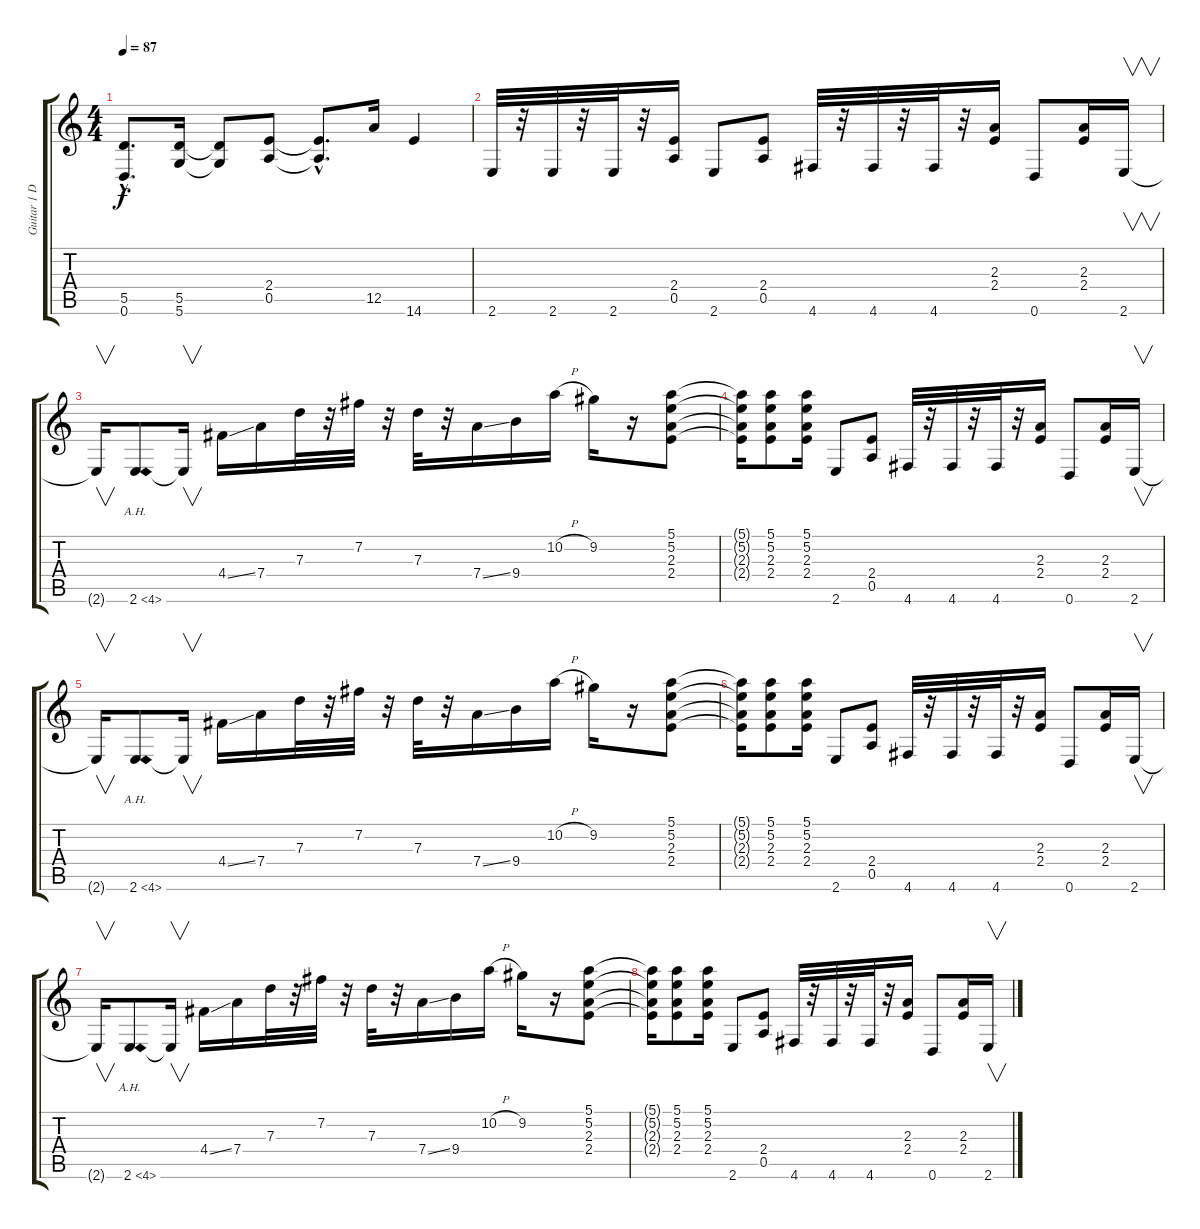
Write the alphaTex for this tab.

\track ("Guitar 1 Doubled" "Guitar 1 D") {instrument distortionguitar}
\staff {score tabs}
\tuning (E4 B3 G3 D3 A2 D2) {hide}
\ts (4 4)
\tempo 87
\clef g2
\ks c
(5.5{hac} 0.6{hac}).8{d dy f} (5.5 5.6).16 (5.5{t} 5.6{t}).8 (2.4 0.5).8 (2.4{hac t} 0.5{hac t}).8{d} 12.5.16 14.6.4 |
2.6.32 r.32 2.6.32 r.32 2.6.32 r.32 (2.4 0.5).16 2.6.8 (2.4 0.5).8 4.6.32 r.32 4.6.32 r.32 4.6.32 r.32 (2.3 2.4).16 0.6.8 (2.3 2.4).16 2.6.16{v} |
2.6{t}.16{v} 2.6{ah 2}.8 2.6{t}.16{v} 4.4{ss}.16 7.4.16 7.3.32 r.32 7.2.32 r.32 7.3.32 r.32 7.4{ss}.16 9.4.16 10.2{h}.16 9.2.16 r.16 (5.1 5.2 2.3 2.4).8 |
(5.1{t} 5.2{t} 2.3{t} 2.4{t}).16 (5.1 5.2 2.3 2.4).8 (5.1 5.2 2.3 2.4).16 2.6.8 (2.4 0.5).8 4.6.32 r.32 4.6.32 r.32 4.6.32 r.32 (2.3 2.4).16 0.6.8 (2.3 2.4).16 2.6.16{v} |
2.6{t}.16{v} 2.6{ah 2}.8 2.6{t}.16{v} 4.4{ss}.16 7.4.16 7.3.32 r.32 7.2.32 r.32 7.3.32 r.32 7.4{ss}.16 9.4.16 10.2{h}.16 9.2.16 r.16 (5.1 5.2 2.3 2.4).8 |
(5.1{t} 5.2{t} 2.3{t} 2.4{t}).16 (5.1 5.2 2.3 2.4).8 (5.1 5.2 2.3 2.4).16 2.6.8 (2.4 0.5).8 4.6.32 r.32 4.6.32 r.32 4.6.32 r.32 (2.3 2.4).16 0.6.8 (2.3 2.4).16 2.6.16{v} |
2.6{t}.16{v} 2.6{ah 2}.8 2.6{t}.16{v} 4.4{ss}.16 7.4.16 7.3.32 r.32 7.2.32 r.32 7.3.32 r.32 7.4{ss}.16 9.4.16 10.2{h}.16 9.2.16 r.16 (5.1 5.2 2.3 2.4).8 |
(5.1{t} 5.2{t} 2.3{t} 2.4{t}).16 (5.1 5.2 2.3 2.4).8 (5.1 5.2 2.3 2.4).16 2.6.8 (2.4 0.5).8 4.6.32 r.32 4.6.32 r.32 4.6.32 r.32 (2.3 2.4).16 0.6.8 (2.3 2.4).16 2.6.16{v}
